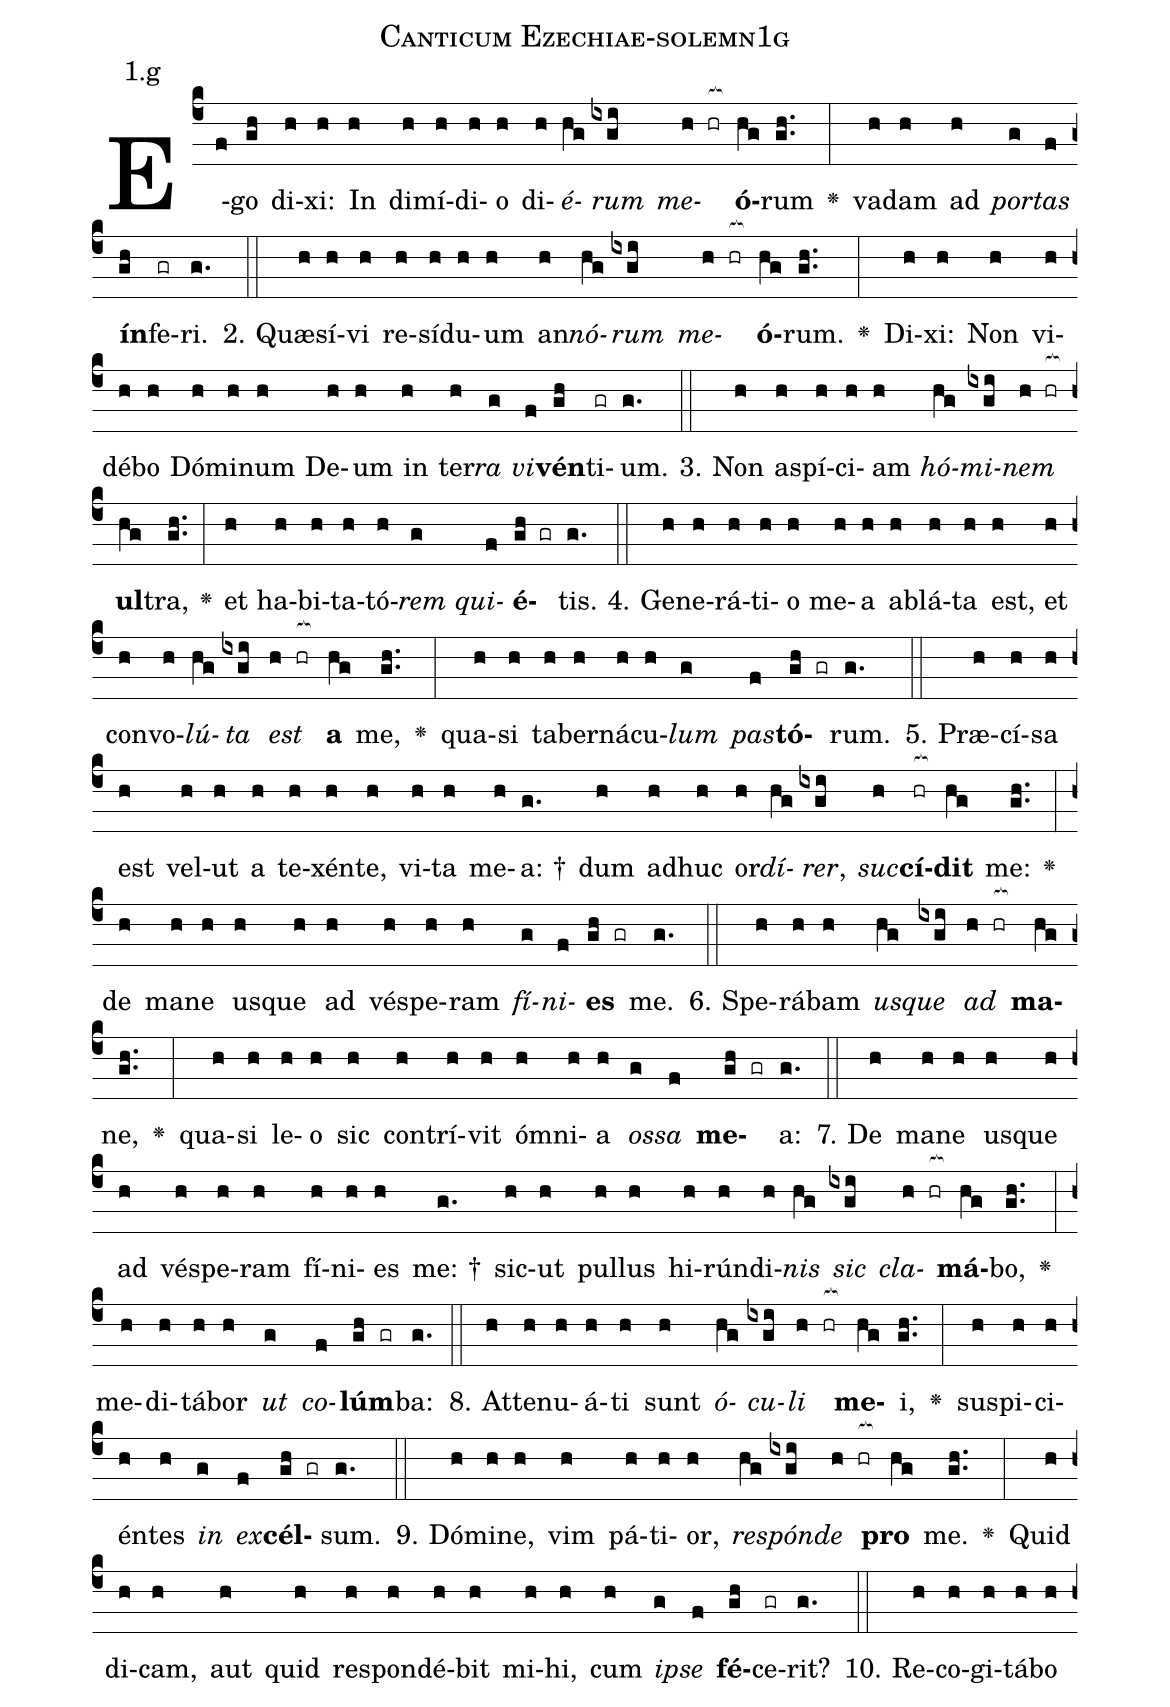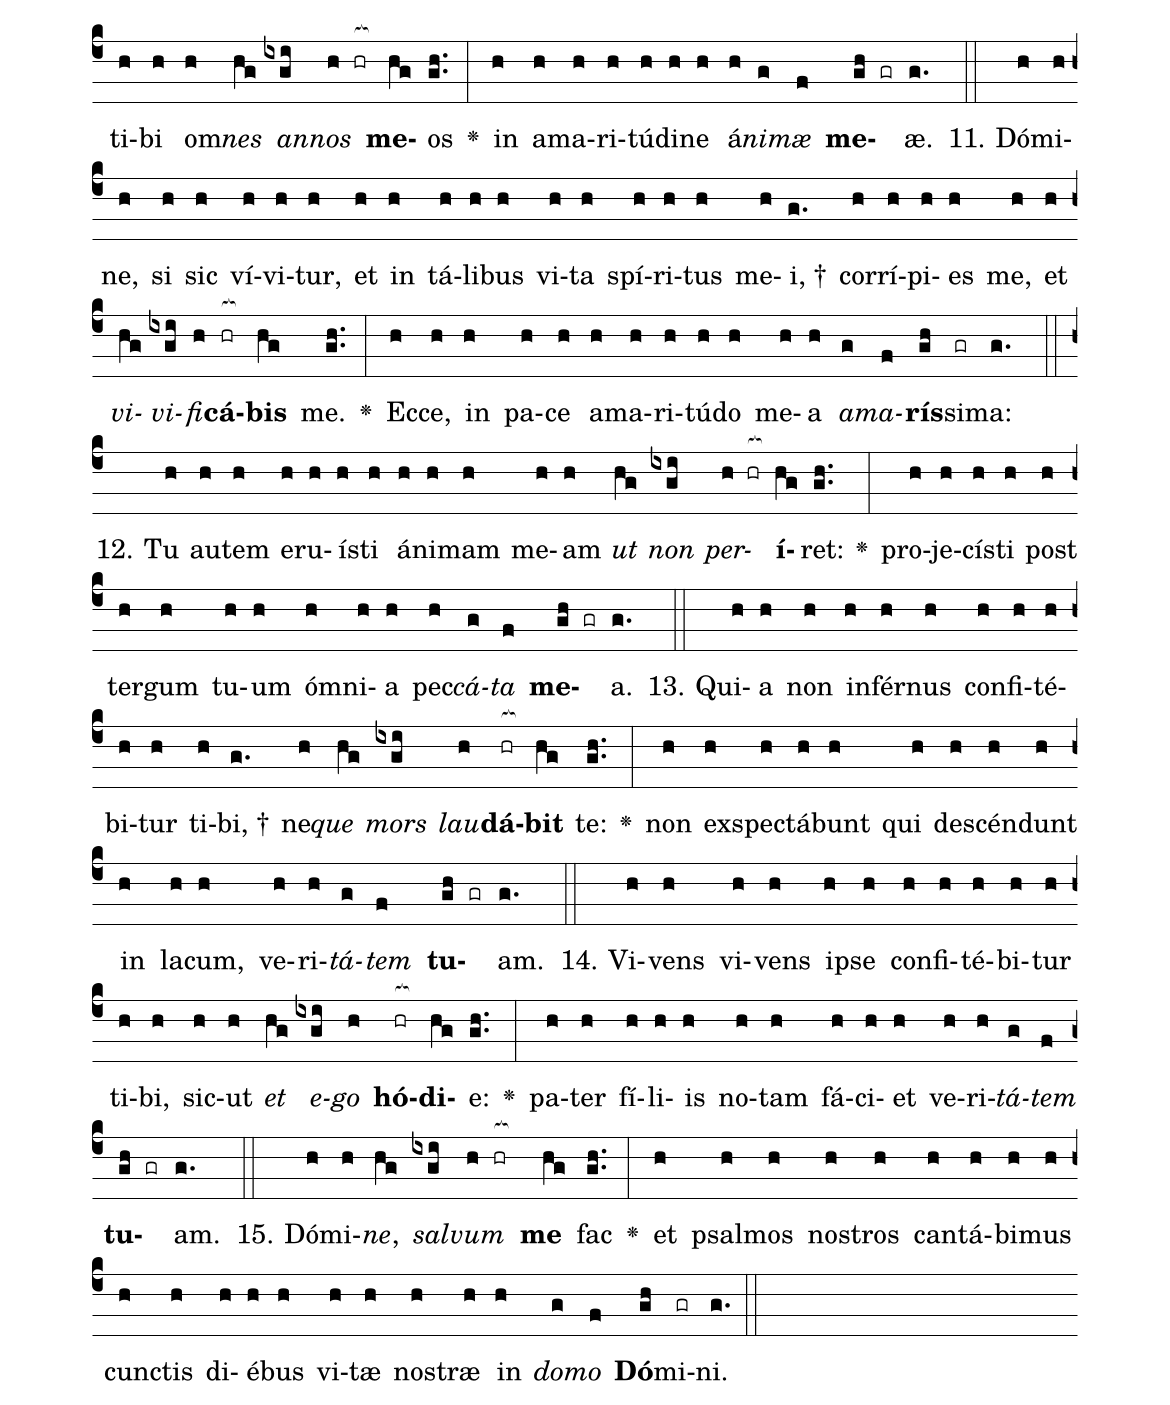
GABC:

name: Canticum Ezechiae-solemn1g;
annotation: 1.g;
%%
(c4)E(f)go(gh) di(h)xi:(h) In(h) di(h)mí(h)di(h)o(h) di(h)<i>é</i>(hg)<i>rum</i>(ixgi) <i>me</i>(h hr[ocb:1{])<b>ó</b>(hg[ocb:0}])rum(gh..) <v>\greheightstar</v>(:) va(h)dam(h) ad(h) <i>por</i>(g)<i>tas</i>(f) <b>ín</b>(gh)fe(gr)ri.(g.) (::)
2. Quæ(h)sí(h)vi(h) re(h)sí(h)du(h)um(h) an(h)<i>nó</i>(hg)<i>rum</i>(ixgi) <i>me</i>(h hr[ocb:1{])<b>ó</b>(hg[ocb:0}])rum.(gh..) <v>\greheightstar</v>(:) Di(h)xi:(h) Non(h) vi(h)dé(h)bo(h) Dó(h)mi(h)num(h) De(h)um(h) in(h) ter(h)<i>ra</i>(g) <i>vi</i>(f)<b>vén</b>(gh)ti(gr)um.(g.) (::)
3. Non(h) a(h)spí(h)ci(h)am(h) <i>hó</i>(hg)<i>mi</i>(ixgi)<i>nem</i>(h hr[ocb:1{]) <b>ul</b>(hg[ocb:0}])tra,(gh..) <v>\greheightstar</v>(:) et(h) ha(h)bi(h)ta(h)tó(h)<i>rem</i>(g) <i>qui</i>(f)<b>é</b>(gh gr)tis.(g.) (::)
4. Ge(h)ne(h)rá(h)ti(h)o(h) me(h)a(h) ab(h)lá(h)ta(h) est,(h) et(h) con(h)vo(h)<i>lú</i>(hg)<i>ta</i>(ixgi) <i>est</i>(h hr[ocb:1{]) <b>a</b>(hg[ocb:0}]) me,(gh..) <v>\greheightstar</v>(:) qua(h)si(h) ta(h)ber(h)ná(h)cu(h)<i>lum</i>(g) <i>pas</i>(f)<b>tó</b>(gh gr)rum.(g.) (::)
5. Præ(h)cí(h)sa(h) est(h) vel(h)ut(h) a(h) te(h)xén(h)te,(h) vi(h)ta(h) me(h)a: †(g.) dum(h) ad(h)huc(h) or(h)<i>dí</i>(hg)<i>rer</i>,(ixgi) <i>suc</i>(h)<b>cí</b>(hr[ocb:1{])<b>dit</b>(hg[ocb:0}]) me:(gh..) <v>\greheightstar</v>(:) de(h) ma(h)ne(h) us(h)que(h) ad(h) vés(h)pe(h)ram(h) <i>fí</i>(g)<i>ni</i>(f)<b>es</b>(gh gr) me.(g.) (::)
6. Spe(h)rá(h)bam(h) <i>us</i>(hg)<i>que</i>(ixgi) <i>ad</i>(h hr[ocb:1{]) <b>ma</b>(hg[ocb:0}])ne,(gh..) <v>\greheightstar</v>(:) qua(h)si(h) le(h)o(h) sic(h) con(h)trí(h)vit(h) óm(h)ni(h)a(h) <i>os</i>(g)<i>sa</i>(f) <b>me</b>(gh gr)a:(g.) (::)
7. De(h) ma(h)ne(h) us(h)que(h) ad(h) vés(h)pe(h)ram(h) fí(h)ni(h)es(h) me: †(g.) sic(h)ut(h) pul(h)lus(h) hi(h)rún(h)di(h)<i>nis</i>(hg) <i>sic</i>(ixgi) <i>cla</i>(h hr[ocb:1{])<b>má</b>(hg[ocb:0}])bo,(gh..) <v>\greheightstar</v>(:) me(h)di(h)tá(h)bor(h) <i>ut</i>(g) <i>co</i>(f)<b>lúm</b>(gh gr)ba:(g.) (::)
8. At(h)te(h)nu(h)á(h)ti(h) sunt(h) <i>ó</i>(hg)<i>cu</i>(ixgi)<i>li</i>(h hr[ocb:1{]) <b>me</b>(hg[ocb:0}])i,(gh..) <v>\greheightstar</v>(:) su(h)spi(h)ci(h)én(h)tes(h) <i>in</i>(g) <i>ex</i>(f)<b>cél</b>(gh gr)sum.(g.) (::)
9. Dó(h)mi(h)ne,(h) vim(h) pá(h)ti(h)or,(h) <i>re</i>(hg)<i>spón</i>(ixgi)<i>de</i>(h hr[ocb:1{]) <b>pro</b>(hg[ocb:0}]) me.(gh..) <v>\greheightstar</v>(:) Quid(h) di(h)cam,(h) aut(h) quid(h) re(h)spon(h)dé(h)bit(h) mi(h)hi,(h) cum(h) <i>ip</i>(g)<i>se</i>(f) <b>fé</b>(gh)ce(gr)rit?(g.) (::)
10. Re(h)co(h)gi(h)tá(h)bo(h) ti(h)bi(h) om(h)<i>nes</i>(hg) <i>an</i>(ixgi)<i>nos</i>(h hr[ocb:1{]) <b>me</b>(hg[ocb:0}])os(gh..) <v>\greheightstar</v>(:) in(h) a(h)ma(h)ri(h)tú(h)di(h)ne(h) á(h)<i>ni</i>(g)<i>mæ</i>(f) <b>me</b>(gh gr)æ.(g.) (::)
11. Dó(h)mi(h)ne,(h) si(h) sic(h) ví(h)vi(h)tur,(h) et(h) in(h) tá(h)li(h)bus(h) vi(h)ta(h) spí(h)ri(h)tus(h) me(h)i, †(g.) cor(h)rí(h)pi(h)es(h) me,(h) et(h) <i>vi</i>(hg)<i>vi</i>(ixgi)<i>fi</i>(h)<b>cá</b>(hr[ocb:1{])<b>bis</b>(hg[ocb:0}]) me.(gh..) <v>\greheightstar</v>(:) Ec(h)ce,(h) in(h) pa(h)ce(h) a(h)ma(h)ri(h)tú(h)do(h) me(h)a(h) <i>a</i>(g)<i>ma</i>(f)<b>rís</b>(gh)si(gr)ma:(g.) (::)
12. Tu(h) au(h)tem(h) e(h)ru(h)ís(h)ti(h) á(h)ni(h)mam(h) me(h)am(h) <i>ut</i>(hg) <i>non</i>(ixgi) <i>per</i>(h hr[ocb:1{])<b>í</b>(hg[ocb:0}])ret:(gh..) <v>\greheightstar</v>(:) pro(h)je(h)cís(h)ti(h) post(h) ter(h)gum(h) tu(h)um(h) óm(h)ni(h)a(h) pec(h)<i>cá</i>(g)<i>ta</i>(f) <b>me</b>(gh gr)a.(g.) (::)
13. Qui(h)a(h) non(h) in(h)fér(h)nus(h) con(h)fi(h)té(h)bi(h)tur(h) ti(h)bi, †(g.) ne(h)<i>que</i>(hg) <i>mors</i>(ixgi) <i>lau</i>(h)<b>dá</b>(hr[ocb:1{])<b>bit</b>(hg[ocb:0}]) te:(gh..) <v>\greheightstar</v>(:) non(h) ex(h)spec(h)tá(h)bunt(h) qui(h) de(h)scén(h)dunt(h) in(h) la(h)cum,(h) ve(h)ri(h)<i>tá</i>(g)<i>tem</i>(f) <b>tu</b>(gh gr)am.(g.) (::)
14. Vi(h)vens(h) vi(h)vens(h) ip(h)se(h) con(h)fi(h)té(h)bi(h)tur(h) ti(h)bi,(h) sic(h)ut(h) <i>et</i>(hg) <i>e</i>(ixgi)<i>go</i>(h) <b>hó</b>(hr[ocb:1{])<b>di</b>(hg[ocb:0}])e:(gh..) <v>\greheightstar</v>(:) pa(h)ter(h) fí(h)li(h)is(h) no(h)tam(h) fá(h)ci(h)et(h) ve(h)ri(h)<i>tá</i>(g)<i>tem</i>(f) <b>tu</b>(gh gr)am.(g.) (::)
15. Dó(h)mi(h)<i>ne</i>,(hg) <i>sal</i>(ixgi)<i>vum</i>(h hr[ocb:1{]) <b>me</b>(hg[ocb:0}]) fac(gh..) <v>\greheightstar</v>(:) et(h) psal(h)mos(h) nos(h)tros(h) can(h)tá(h)bi(h)mus(h) cunc(h)tis(h) di(h)é(h)bus(h) vi(h)tæ(h) nos(h)træ(h) in(h) <i>do</i>(g)<i>mo</i>(f) <b>Dó</b>(gh)mi(gr)ni.(g.) (::)
